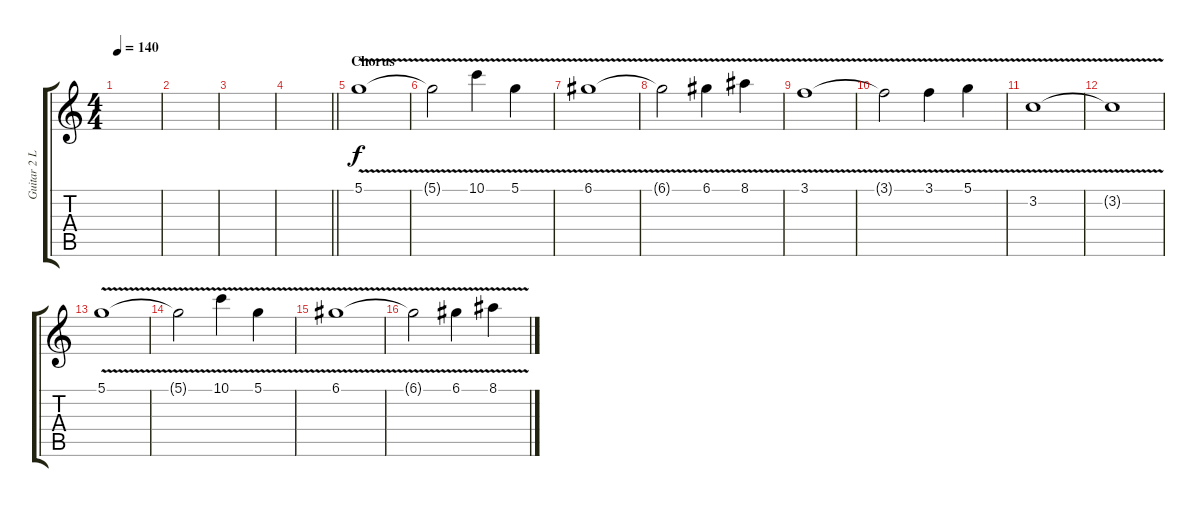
\track ("Guitar 2 Lead" "Guitar 2 L") {instrument distortionguitar}
\staff {score tabs}
\tuning (D4 A3 F3 C3 G2 C2) {hide}
\ts (4 4)
\tempo 140
\clef g2
\ks c
|
|
|
\barLineRight lightlight
|
\section ("" "Chorus")
5.1{v}.1{volume 16 balance 8} |
5.1{t}.2 10.1{v}.4 5.1{v}.4 |
6.1{v}.1 |
6.1{t}.2 6.1{v}.4 8.1{v}.4 |
3.1{v}.1 |
3.1{t}.2 3.1{v}.4 5.1{v}.4 |
3.2{v}.1 |
3.2{t}.1 |
5.1{v}.1 |
5.1{t}.2 10.1{v}.4 5.1{v}.4 |
6.1{v}.1 |
6.1{t}.2 6.1{v}.4 8.1{v}.4
